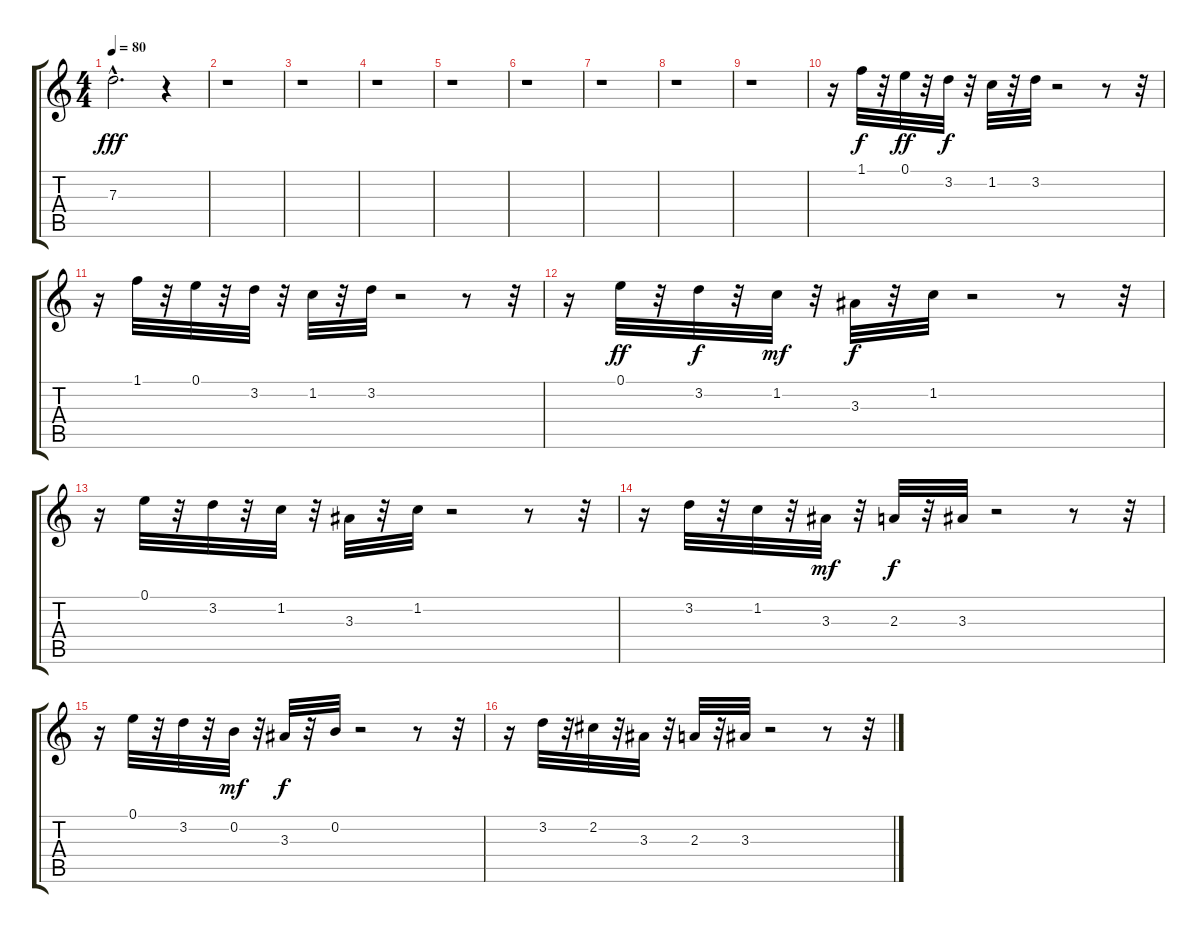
\track "" {instrument distortionguitar}
\staff {score tabs}
\tuning (E4 B3 G3 D3 A2 E2) {hide}
\ts (4 4)
\tempo 80
\clef g2
\ks c
7.3{hac}.2{d dy fff} r.4 |
r.1 |
r.1 |
r.1 |
r.1 |
r.1 |
r.1 |
r.1 |
r.1 |
r.16 1.1.32{dy f} r.32 0.1.32{dy ff} r.32 3.2.32{dy f} r.32 1.2.32 r.32 3.2.32 r.2 r.8 r.32 |
r.16 1.1.32 r.32 0.1.32 r.32 3.2.32 r.32 1.2.32 r.32 3.2.32 r.2 r.8 r.32 |
r.16 0.1.32{dy ff} r.32 3.2.32{dy f} r.32 1.2.32{dy mf} r.32 3.3.32{dy f} r.32 1.2.32 r.2 r.8 r.32 |
r.16 0.1.32 r.32 3.2.32 r.32 1.2.32 r.32 3.3.32 r.32 1.2.32 r.2 r.8 r.32 |
r.16 3.2.32 r.32 1.2.32 r.32 3.3.32{dy mf} r.32 2.3.32{dy f} r.32 3.3.32 r.2 r.8 r.32 |
r.16 0.1.32 r.32 3.2.32 r.32 0.2.32{dy mf} r.32 3.3.32{dy f} r.32 0.2.32 r.2 r.8 r.32 |
r.16 3.2.32 r.32 2.2.32 r.32 3.3.32 r.32 2.3.32 r.32 3.3.32 r.2 r.8 r.32
